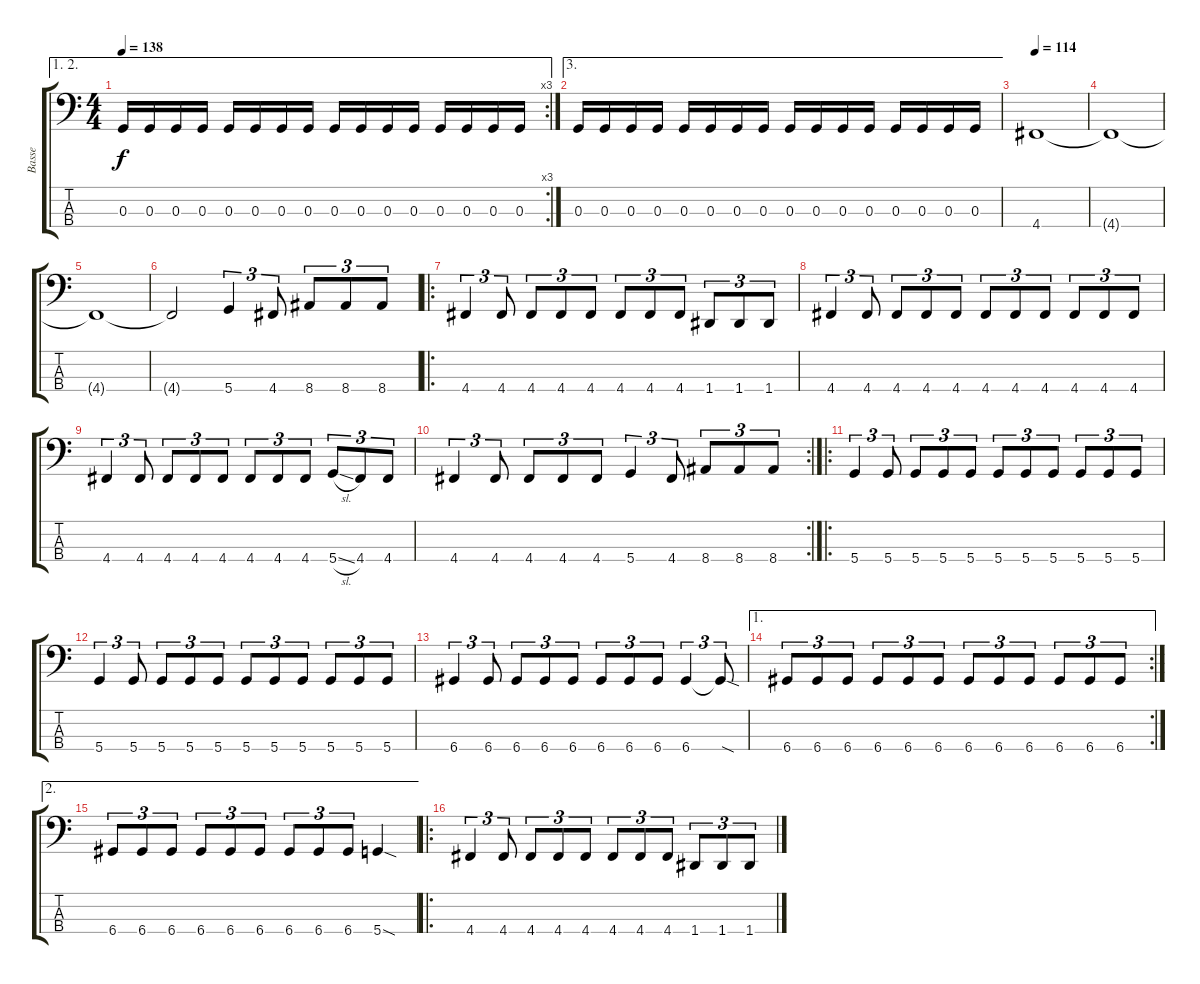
\track ("Basse" "Basse") {instrument electricbassfinger}
\staff {score tabs}
\tuning (F2 C2 G1 D1) {hide}
\ae (1 2)
\rc 3
\ts (4 4)
\tempo 138
\clef f4
\ks c
0.3.16{dy f} 0.3.16 0.3.16 0.3.16 0.3.16 0.3.16 0.3.16 0.3.16 0.3.16 0.3.16 0.3.16 0.3.16 0.3.16 0.3.16 0.3.16 0.3.16 |
\ae 3
0.3.16 0.3.16 0.3.16 0.3.16 0.3.16 0.3.16 0.3.16 0.3.16 0.3.16 0.3.16 0.3.16 0.3.16 0.3.16 0.3.16 0.3.16 0.3.16 |
\tempo 114
4.4.1 |
4.4{t}.1 |
4.4{t}.1 |
4.4{t}.2 5.4.4{tu (3 2)} 4.4.8{tu (3 2)} 8.4.8{tu (3 2)} 8.4.8{tu (3 2)} 8.4.8{tu (3 2)} |
\ro
4.4.4{tu (3 2)} 4.4.8{tu (3 2)} 4.4.8{tu (3 2)} 4.4.8{tu (3 2)} 4.4.8{tu (3 2)} 4.4.8{tu (3 2)} 4.4.8{tu (3 2)} 4.4.8{tu (3 2)} 1.4.8{tu (3 2)} 1.4.8{tu (3 2)} 1.4.8{tu (3 2)} |
4.4.4{tu (3 2)} 4.4.8{tu (3 2)} 4.4.8{tu (3 2)} 4.4.8{tu (3 2)} 4.4.8{tu (3 2)} 4.4.8{tu (3 2)} 4.4.8{tu (3 2)} 4.4.8{tu (3 2)} 4.4.8{tu (3 2)} 4.4.8{tu (3 2)} 4.4.8{tu (3 2)} |
4.4.4{tu (3 2)} 4.4.8{tu (3 2)} 4.4.8{tu (3 2)} 4.4.8{tu (3 2)} 4.4.8{tu (3 2)} 4.4.8{tu (3 2)} 4.4.8{tu (3 2)} 4.4.8{tu (3 2)} 5.4{sl}.8{tu (3 2)} 4.4.8{tu (3 2)} 4.4.8{tu (3 2)} |
\rc 2
4.4.4{tu (3 2)} 4.4.8{tu (3 2)} 4.4.8{tu (3 2)} 4.4.8{tu (3 2)} 4.4.8{tu (3 2)} 5.4.4{tu (3 2)} 4.4.8{tu (3 2)} 8.4.8{tu (3 2)} 8.4.8{tu (3 2)} 8.4.8{tu (3 2)} |
\ro
5.4.4{tu (3 2)} 5.4.8{tu (3 2)} 5.4.8{tu (3 2)} 5.4.8{tu (3 2)} 5.4.8{tu (3 2)} 5.4.8{tu (3 2)} 5.4.8{tu (3 2)} 5.4.8{tu (3 2)} 5.4.8{tu (3 2)} 5.4.8{tu (3 2)} 5.4.8{tu (3 2)} |
5.4.4{tu (3 2)} 5.4.8{tu (3 2)} 5.4.8{tu (3 2)} 5.4.8{tu (3 2)} 5.4.8{tu (3 2)} 5.4.8{tu (3 2)} 5.4.8{tu (3 2)} 5.4.8{tu (3 2)} 5.4.8{tu (3 2)} 5.4.8{tu (3 2)} 5.4.8{tu (3 2)} |
6.4.4{tu (3 2)} 6.4.8{tu (3 2)} 6.4.8{tu (3 2)} 6.4.8{tu (3 2)} 6.4.8{tu (3 2)} 6.4.8{tu (3 2)} 6.4.8{tu (3 2)} 6.4.8{tu (3 2)} 6.4.4{tu (3 2)} 6.4{sod t}.8{tu (3 2)} |
\ae 1
\rc 2
6.4.8{tu (3 2)} 6.4.8{tu (3 2)} 6.4.8{tu (3 2)} 6.4.8{tu (3 2)} 6.4.8{tu (3 2)} 6.4.8{tu (3 2)} 6.4.8{tu (3 2)} 6.4.8{tu (3 2)} 6.4.8{tu (3 2)} 6.4.8{tu (3 2)} 6.4.8{tu (3 2)} 6.4.8{tu (3 2)} |
\ae 2
6.4.8{tu (3 2)} 6.4.8{tu (3 2)} 6.4.8{tu (3 2)} 6.4.8{tu (3 2)} 6.4.8{tu (3 2)} 6.4.8{tu (3 2)} 6.4.8{tu (3 2)} 6.4.8{tu (3 2)} 6.4.8{tu (3 2)} 5.4{sod}.4 |
\ro
4.4.4{tu (3 2)} 4.4.8{tu (3 2)} 4.4.8{tu (3 2)} 4.4.8{tu (3 2)} 4.4.8{tu (3 2)} 4.4.8{tu (3 2)} 4.4.8{tu (3 2)} 4.4.8{tu (3 2)} 1.4.8{tu (3 2)} 1.4.8{tu (3 2)} 1.4.8{tu (3 2)}
